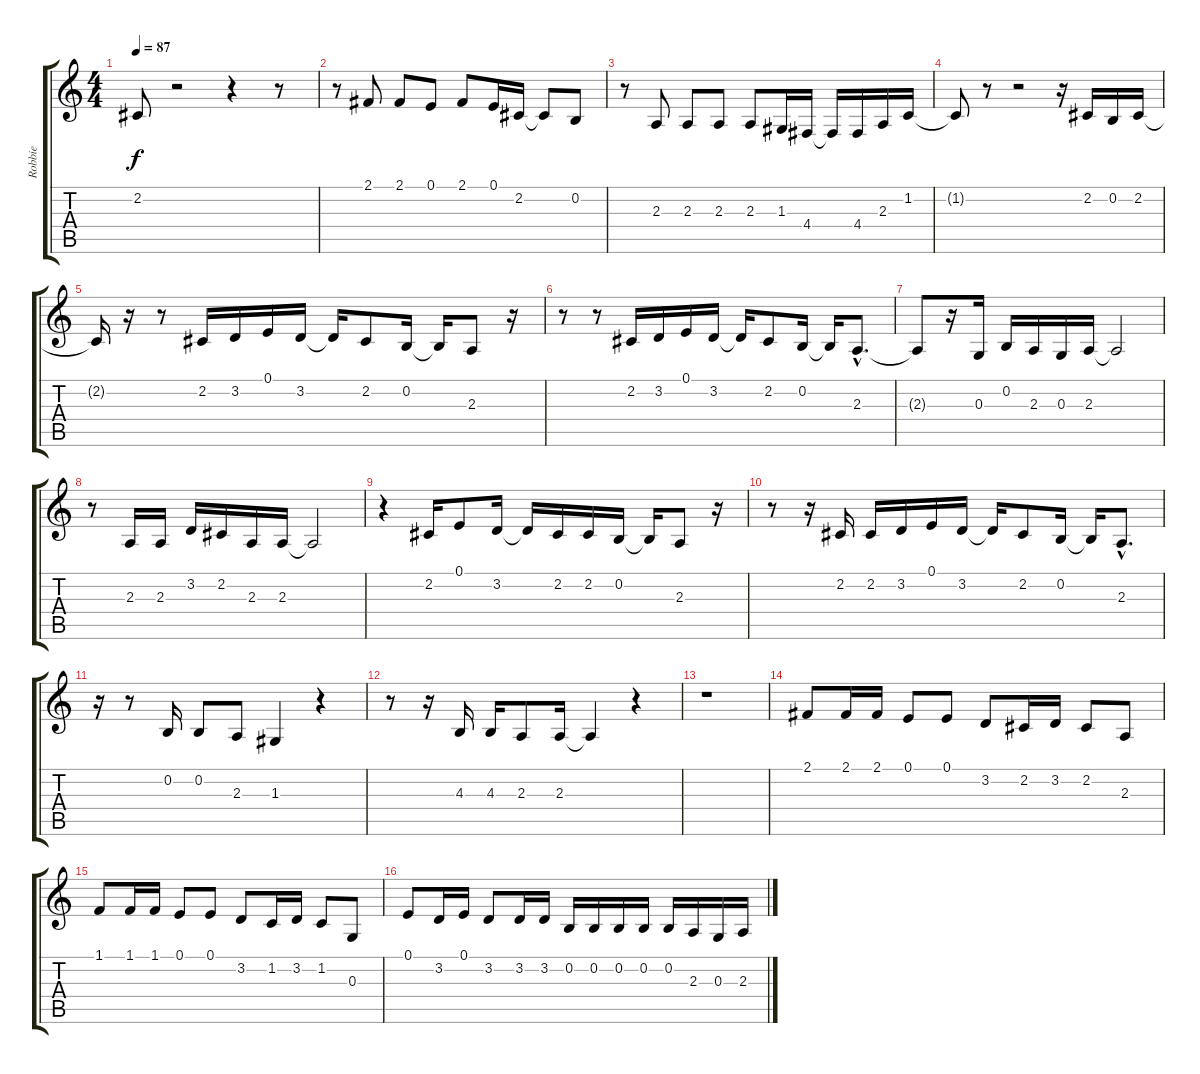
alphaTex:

\track ("Robbie" "Robbie") {instrument drawbarorgan}
\staff {score tabs}
\tuning (E4 B3 G3 D3 A2 E2) {hide}
\ts (4 4)
\tempo 87
\clef g2
\ks c
2.2{t}.8{dy f} r.2 r.4 r.8 |
r.8 2.1.8 2.1.8 0.1.8 2.1.8 0.1.16 2.2.16 2.2{t}.8 0.2.8 |
r.8 2.3.8 2.3.8 2.3.8 2.3.8 1.3.16 4.4.16 4.4{t}.16 4.4.16 2.3.16 1.2.16 |
1.2{t}.8 r.8 r.2 r.16 2.2.16 0.2.16 2.2.16 |
2.2{t}.16 r.16 r.8 2.2.16 3.2.16 0.1.16 3.2.16 3.2{t}.16 2.2.8 0.2.16 0.2{t}.16 2.3.8 r.16 |
r.8 r.8 2.2.16 3.2.16 0.1.16 3.2.16 3.2{t}.16 2.2.8 0.2.16 0.2{t}.16 2.3{hac}.8{d} |
2.3{t}.8 r.16 0.3.16 0.2.16 2.3.16 0.3.16 2.3.16 2.3{t}.2 |
r.8 2.3.16 2.3.16 3.2.16 2.2.16 2.3.16 2.3.16 2.3{t}.2 |
r.4 2.2.16 0.1.8 3.2.16 3.2{t}.16 2.2.16 2.2.16 0.2.16 0.2{t}.16 2.3.8 r.16 |
r.8 r.16 2.2.16 2.2.16 3.2.16 0.1.16 3.2.16 3.2{t}.16 2.2.8 0.2.16 0.2{t}.16 2.3{hac}.8{d} |
r.16 r.8 0.2.16 0.2.8 2.3.8 1.3.4 r.4 |
r.8 r.16 4.3.16 4.3.16 2.3.8 2.3.16 2.3{t}.4 r.4 |
r.1 |
2.1.8 2.1.16 2.1.16 0.1.8 0.1.8 3.2.8 2.2.16 3.2.16 2.2.8 2.3.8 |
1.1.8 1.1.16 1.1.16 0.1.8 0.1.8 3.2.8 1.2.16 3.2.16 1.2.8 0.3.8 |
0.1.8 3.2.16 0.1.16 3.2.8 3.2.16 3.2.16 0.2.16 0.2.16 0.2.16 0.2.16 0.2.16 2.3.16 0.3.16 2.3.16
